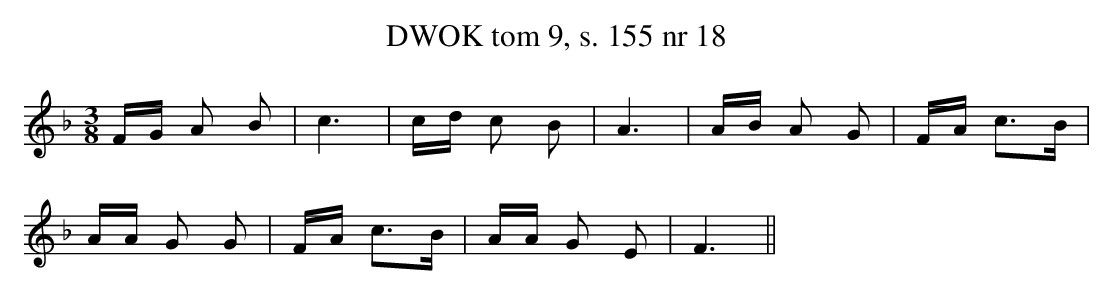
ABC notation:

X:1
T:DWOK tom 9, s. 155 nr 18
L:1/16
M:3/8
K:F
FG A2 B2|c6|cd c2 B2|A6|AB A2 G2|FA c3B|
AA G2 G2|FA c3B|AA G2 E2|F6||
